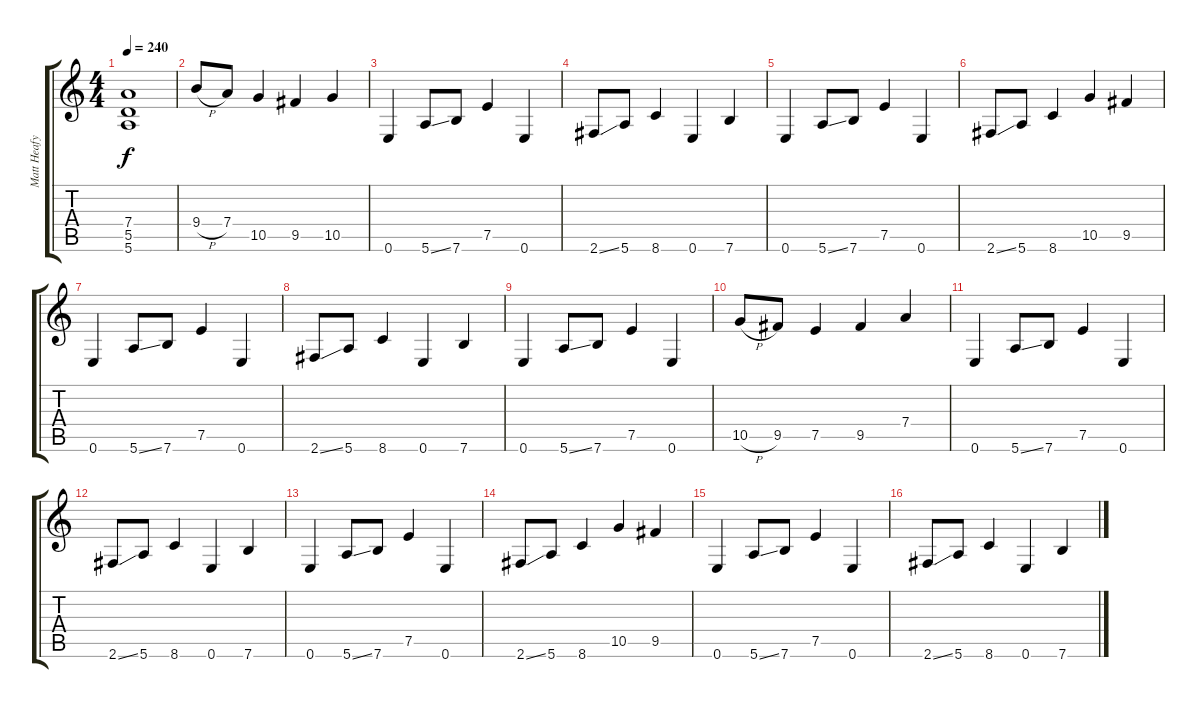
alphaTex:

\track ("Matt Heafy (Guitar)" "Matt Heafy") {instrument overdrivenguitar}
\staff {score tabs}
\tuning (E4 B3 G3 D3 A2 E2) {hide}
\ts (4 4)
\tempo 240
\clef g2
\ks c
(7.4 5.5 5.6).1{dy f} |
9.4{h}.8 7.4.8 10.5.4 9.5.4 10.5.4 |
0.6.4 5.6{ss}.8 7.6.8 7.5.4 0.6.4 |
2.6{ss}.8 5.6.8 8.6.4 0.6.4 7.6.4 |
0.6.4 5.6{ss}.8 7.6.8 7.5.4 0.6.4 |
2.6{ss}.8 5.6.8 8.6.4 10.5.4 9.5.4 |
0.6.4 5.6{ss}.8 7.6.8 7.5.4 0.6.4 |
2.6{ss}.8 5.6.8 8.6.4 0.6.4 7.6.4 |
0.6.4 5.6{ss}.8 7.6.8 7.5.4 0.6.4 |
10.5{h}.8 9.5.8 7.5.4 9.5.4 7.4.4 |
0.6.4 5.6{ss}.8 7.6.8 7.5.4 0.6.4 |
2.6{ss}.8 5.6.8 8.6.4 0.6.4 7.6.4 |
0.6.4 5.6{ss}.8 7.6.8 7.5.4 0.6.4 |
2.6{ss}.8 5.6.8 8.6.4 10.5.4 9.5.4 |
0.6.4 5.6{ss}.8 7.6.8 7.5.4 0.6.4 |
2.6{ss}.8 5.6.8 8.6.4 0.6.4 7.6.4
